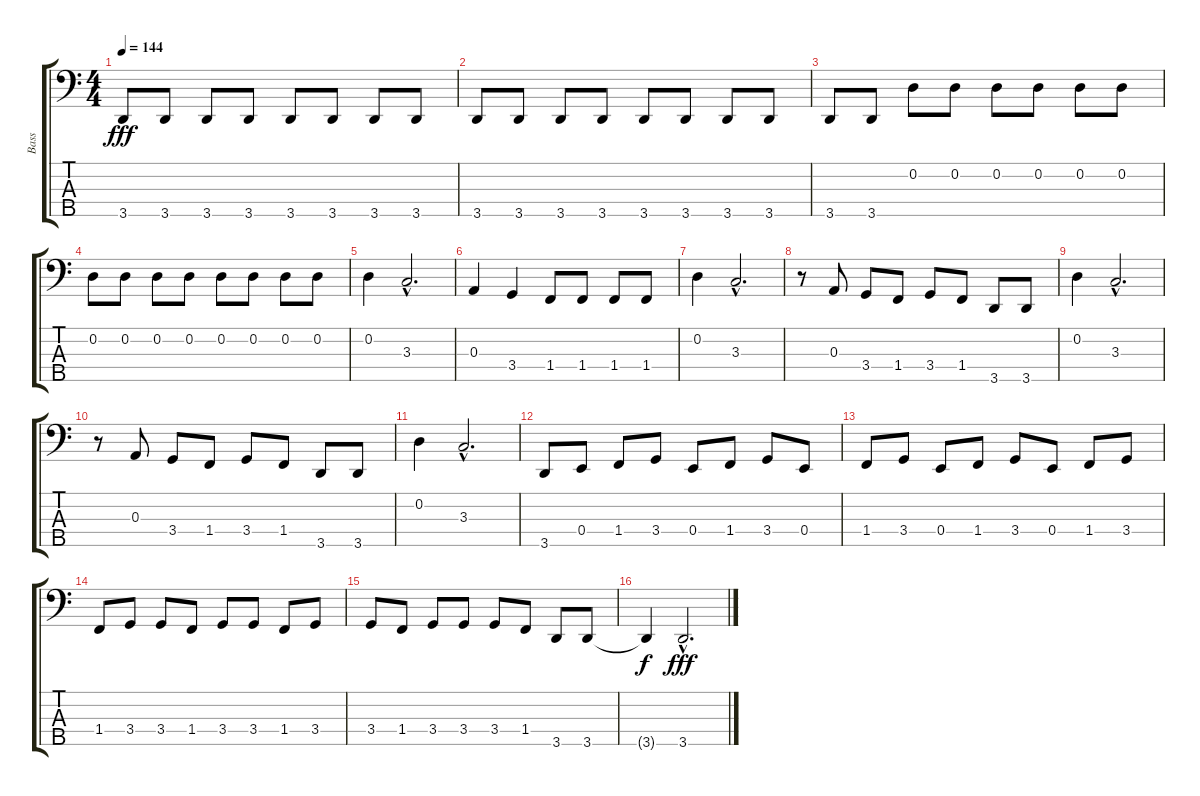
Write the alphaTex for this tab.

\track ("Bass" "Bass") {instrument electricbassfinger}
\staff {score tabs}
\tuning (G2 D2 A1 E1 B0) {hide}
\ts (4 4)
\tempo 144
\clef f4
\ks c
3.5.8{dy fff} 3.5.8 3.5.8 3.5.8 3.5.8 3.5.8 3.5.8 3.5.8 |
3.5.8 3.5.8 3.5.8 3.5.8 3.5.8 3.5.8 3.5.8 3.5.8 |
3.5.8 3.5.8 0.2.8 0.2.8 0.2.8 0.2.8 0.2.8 0.2.8 |
0.2.8 0.2.8 0.2.8 0.2.8 0.2.8 0.2.8 0.2.8 0.2.8 |
0.2.4 3.3{hac}.2{d} |
0.3.4 3.4.4 1.4.8 1.4.8 1.4.8 1.4.8 |
0.2.4 3.3{hac}.2{d} |
r.8 0.3.8 3.4.8 1.4.8 3.4.8 1.4.8 3.5.8 3.5.8 |
0.2.4 3.3{hac}.2{d} |
r.8 0.3.8 3.4.8 1.4.8 3.4.8 1.4.8 3.5.8 3.5.8 |
0.2.4 3.3{hac}.2{d} |
3.5.8 0.4.8 1.4.8 3.4.8 0.4.8 1.4.8 3.4.8 0.4.8 |
1.4.8 3.4.8 0.4.8 1.4.8 3.4.8 0.4.8 1.4.8 3.4.8 |
1.4.8 3.4.8 3.4.8 1.4.8 3.4.8 3.4.8 1.4.8 3.4.8 |
3.4.8 1.4.8 3.4.8 3.4.8 3.4.8 1.4.8 3.5.8 3.5.8 |
3.5{t}.4{dy f} 3.5{hac}.2{d dy fff}
